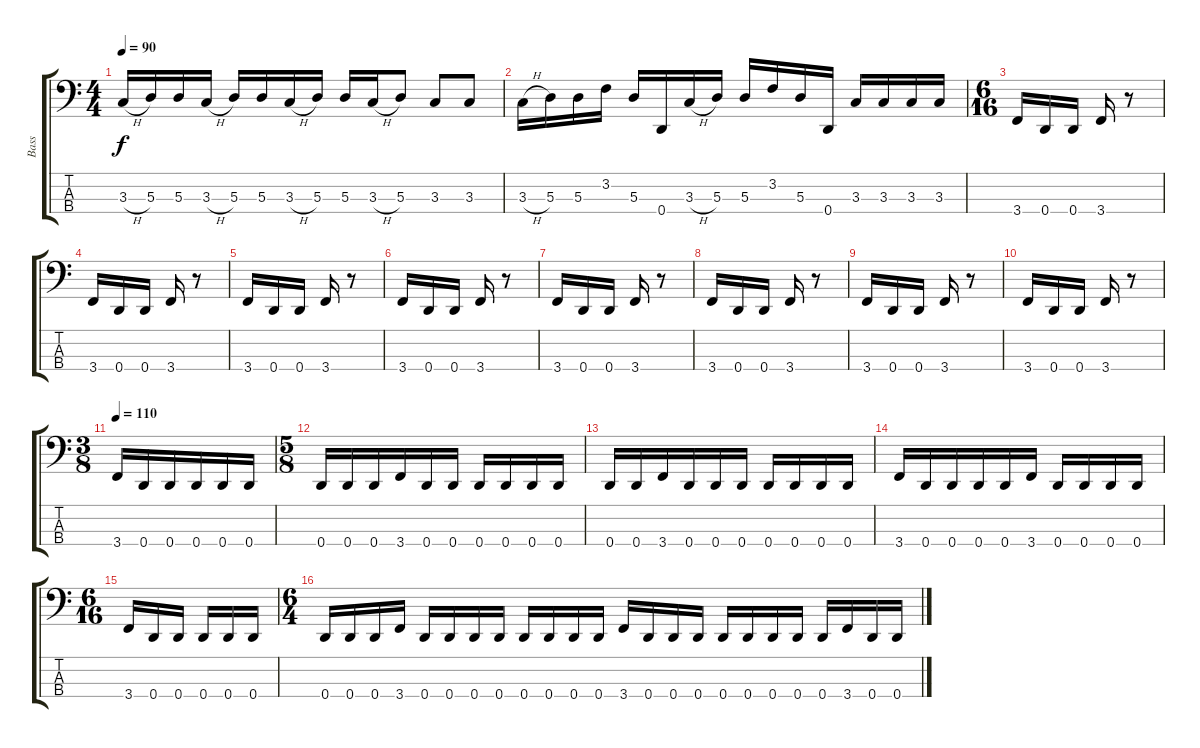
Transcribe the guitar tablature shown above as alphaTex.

\track ("Bass" "Bass") {instrument slapbass2}
\staff {score tabs}
\tuning (G2 D2 A1 D1) {hide}
\ts (4 4)
\tempo 90
\clef f4
\ks c
3.3{h}.16{dy f} 5.3.16 5.3.16 3.3{h}.16 5.3.16 5.3.16 3.3{h}.16 5.3.16 5.3.16 3.3{h}.16 5.3.8 3.3.8 3.3.8 |
3.3{h}.16 5.3.16 5.3.16 3.2.16 5.3.16 0.4.16 3.3{h}.16 5.3.16 5.3.16 3.2.16 5.3.16 0.4.16 3.3.16 3.3.16 3.3.16 3.3.16 |
\ts (6 16)
3.4.16 0.4.16 0.4.16 3.4.16 r.8 |
3.4.16 0.4.16 0.4.16 3.4.16 r.8 |
3.4.16 0.4.16 0.4.16 3.4.16 r.8 |
3.4.16 0.4.16 0.4.16 3.4.16 r.8 |
3.4.16 0.4.16 0.4.16 3.4.16 r.8 |
3.4.16 0.4.16 0.4.16 3.4.16 r.8 |
3.4.16 0.4.16 0.4.16 3.4.16 r.8 |
3.4.16 0.4.16 0.4.16 3.4.16 r.8 |
\ts (3 8)
\tempo 110
3.4.16 0.4.16 0.4.16 0.4.16 0.4.16 0.4.16 |
\ts (5 8)
0.4.16 0.4.16 0.4.16 3.4.16 0.4.16 0.4.16 0.4.16 0.4.16 0.4.16 0.4.16 |
0.4.16 0.4.16 3.4.16 0.4.16 0.4.16 0.4.16 0.4.16 0.4.16 0.4.16 0.4.16 |
3.4.16 0.4.16 0.4.16 0.4.16 0.4.16 3.4.16 0.4.16 0.4.16 0.4.16 0.4.16 |
\ts (6 16)
3.4.16 0.4.16 0.4.16 0.4.16 0.4.16 0.4.16 |
\ts (6 4)
0.4.16 0.4.16 0.4.16 3.4.16 0.4.16 0.4.16 0.4.16 0.4.16 0.4.16 0.4.16 0.4.16 0.4.16 3.4.16 0.4.16 0.4.16 0.4.16 0.4.16 0.4.16 0.4.16 0.4.16 0.4.16 3.4.16 0.4.16 0.4.16
